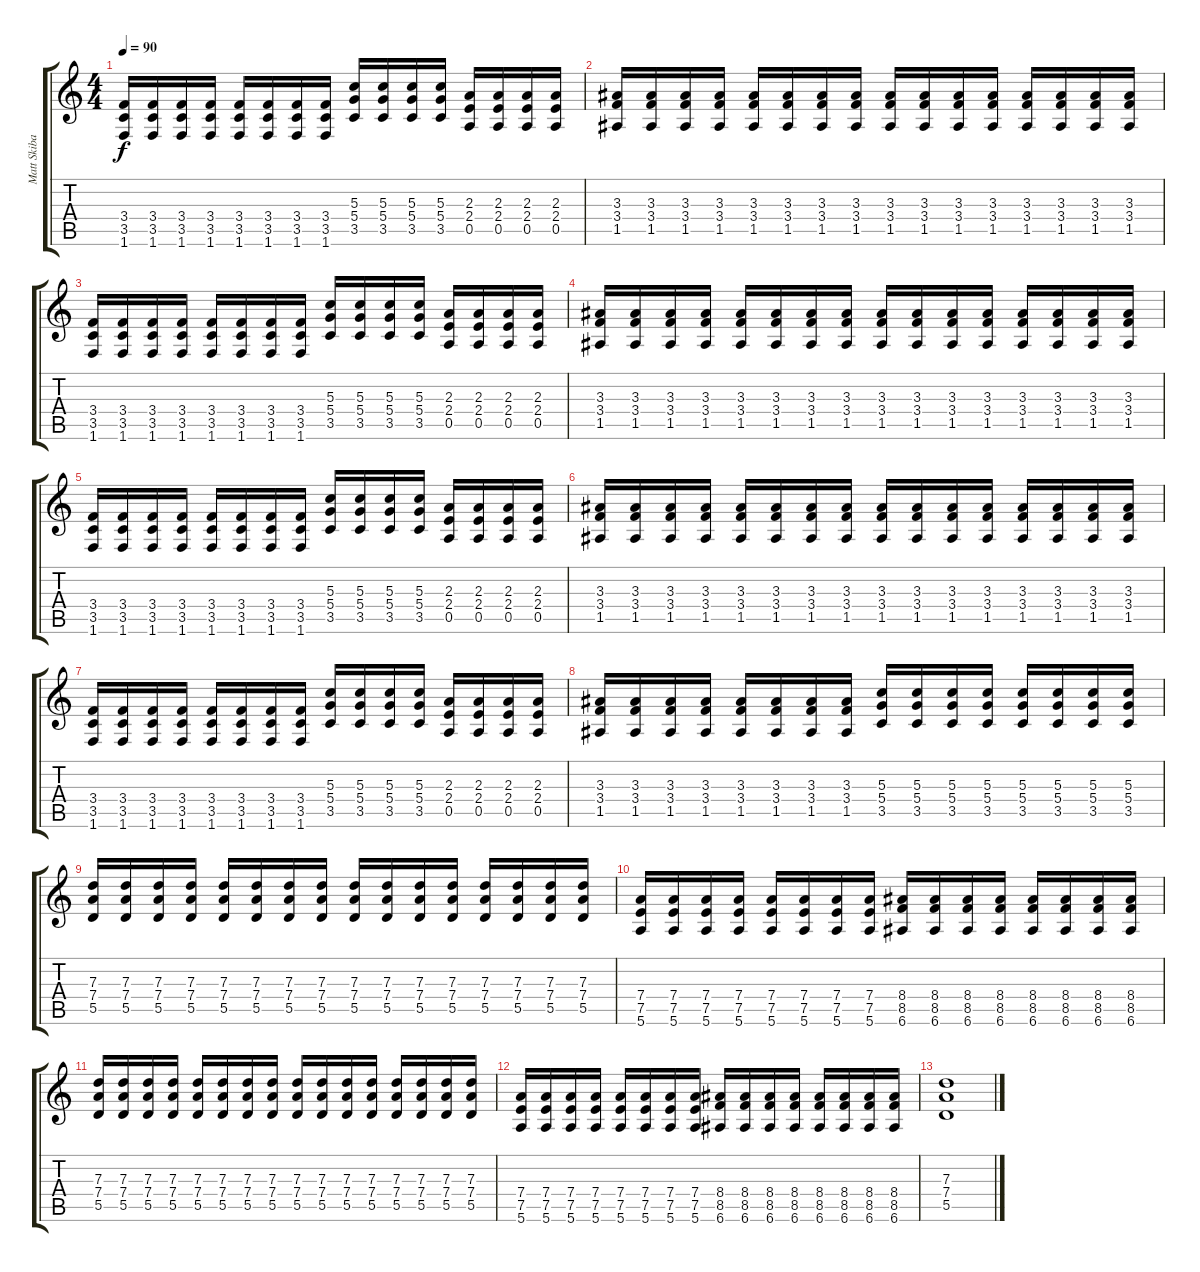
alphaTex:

\track ("Matt Skiba" "Matt Skiba") {instrument distortionguitar}
\staff {score tabs}
\tuning (E4 B3 G3 D3 A2 E2) {hide}
\ts (4 4)
\tempo 90
\clef g2
\ks c
(3.4 3.5 1.6).16{dy f volume 13} (3.4 3.5 1.6).16 (3.4 3.5 1.6).16 (3.4 3.5 1.6).16 (3.4 3.5 1.6).16 (3.4 3.5 1.6).16 (3.4 3.5 1.6).16 (3.4 3.5 1.6).16 (5.3 5.4 3.5).16 (5.3 5.4 3.5).16 (5.3 5.4 3.5).16 (5.3 5.4 3.5).16 (2.3 2.4 0.5).16 (2.3 2.4 0.5).16 (2.3 2.4 0.5).16 (2.3 2.4 0.5).16 |
(3.3 3.4 1.5).16 (3.3 3.4 1.5).16 (3.3 3.4 1.5).16 (3.3 3.4 1.5).16 (3.3 3.4 1.5).16 (3.3 3.4 1.5).16 (3.3 3.4 1.5).16 (3.3 3.4 1.5).16 (3.3 3.4 1.5).16 (3.3 3.4 1.5).16 (3.3 3.4 1.5).16 (3.3 3.4 1.5).16 (3.3 3.4 1.5).16 (3.3 3.4 1.5).16 (3.3 3.4 1.5).16 (3.3 3.4 1.5).16 |
(3.4 3.5 1.6).16 (3.4 3.5 1.6).16 (3.4 3.5 1.6).16 (3.4 3.5 1.6).16 (3.4 3.5 1.6).16 (3.4 3.5 1.6).16 (3.4 3.5 1.6).16 (3.4 3.5 1.6).16 (5.3 5.4 3.5).16 (5.3 5.4 3.5).16 (5.3 5.4 3.5).16 (5.3 5.4 3.5).16 (2.3 2.4 0.5).16 (2.3 2.4 0.5).16 (2.3 2.4 0.5).16 (2.3 2.4 0.5).16 |
(3.3 3.4 1.5).16 (3.3 3.4 1.5).16 (3.3 3.4 1.5).16 (3.3 3.4 1.5).16 (3.3 3.4 1.5).16 (3.3 3.4 1.5).16 (3.3 3.4 1.5).16 (3.3 3.4 1.5).16 (3.3 3.4 1.5).16 (3.3 3.4 1.5).16 (3.3 3.4 1.5).16 (3.3 3.4 1.5).16 (3.3 3.4 1.5).16 (3.3 3.4 1.5).16 (3.3 3.4 1.5).16 (3.3 3.4 1.5).16 |
(3.4 3.5 1.6).16 (3.4 3.5 1.6).16 (3.4 3.5 1.6).16 (3.4 3.5 1.6).16 (3.4 3.5 1.6).16 (3.4 3.5 1.6).16 (3.4 3.5 1.6).16 (3.4 3.5 1.6).16 (5.3 5.4 3.5).16 (5.3 5.4 3.5).16 (5.3 5.4 3.5).16 (5.3 5.4 3.5).16 (2.3 2.4 0.5).16 (2.3 2.4 0.5).16 (2.3 2.4 0.5).16 (2.3 2.4 0.5).16 |
(3.3 3.4 1.5).16 (3.3 3.4 1.5).16 (3.3 3.4 1.5).16 (3.3 3.4 1.5).16 (3.3 3.4 1.5).16 (3.3 3.4 1.5).16 (3.3 3.4 1.5).16 (3.3 3.4 1.5).16 (3.3 3.4 1.5).16 (3.3 3.4 1.5).16 (3.3 3.4 1.5).16 (3.3 3.4 1.5).16 (3.3 3.4 1.5).16 (3.3 3.4 1.5).16 (3.3 3.4 1.5).16 (3.3 3.4 1.5).16 |
(3.4 3.5 1.6).16 (3.4 3.5 1.6).16 (3.4 3.5 1.6).16 (3.4 3.5 1.6).16 (3.4 3.5 1.6).16 (3.4 3.5 1.6).16 (3.4 3.5 1.6).16 (3.4 3.5 1.6).16 (5.3 5.4 3.5).16 (5.3 5.4 3.5).16 (5.3 5.4 3.5).16 (5.3 5.4 3.5).16 (2.3 2.4 0.5).16 (2.3 2.4 0.5).16 (2.3 2.4 0.5).16 (2.3 2.4 0.5).16 |
(3.3 3.4 1.5).16 (3.3 3.4 1.5).16 (3.3 3.4 1.5).16 (3.3 3.4 1.5).16 (3.3 3.4 1.5).16 (3.3 3.4 1.5).16 (3.3 3.4 1.5).16 (3.3 3.4 1.5).16 (5.3 5.4 3.5).16 (5.3 5.4 3.5).16 (5.3 5.4 3.5).16 (5.3 5.4 3.5).16 (5.3 5.4 3.5).16 (5.3 5.4 3.5).16 (5.3 5.4 3.5).16 (5.3 5.4 3.5).16 |
(7.3 7.4 5.5).16 (7.3 7.4 5.5).16 (7.3 7.4 5.5).16 (7.3 7.4 5.5).16 (7.3 7.4 5.5).16 (7.3 7.4 5.5).16 (7.3 7.4 5.5).16 (7.3 7.4 5.5).16 (7.3 7.4 5.5).16 (7.3 7.4 5.5).16 (7.3 7.4 5.5).16 (7.3 7.4 5.5).16 (7.3 7.4 5.5).16 (7.3 7.4 5.5).16 (7.3 7.4 5.5).16 (7.3 7.4 5.5).16 |
(7.4 7.5 5.6).16 (7.4 7.5 5.6).16 (7.4 7.5 5.6).16 (7.4 7.5 5.6).16 (7.4 7.5 5.6).16 (7.4 7.5 5.6).16 (7.4 7.5 5.6).16 (7.4 7.5 5.6).16 (8.4 8.5 6.6).16 (8.4 8.5 6.6).16 (8.4 8.5 6.6).16 (8.4 8.5 6.6).16 (8.4 8.5 6.6).16 (8.4 8.5 6.6).16 (8.4 8.5 6.6).16 (8.4 8.5 6.6).16 |
(7.3 7.4 5.5).16 (7.3 7.4 5.5).16 (7.3 7.4 5.5).16 (7.3 7.4 5.5).16 (7.3 7.4 5.5).16 (7.3 7.4 5.5).16 (7.3 7.4 5.5).16 (7.3 7.4 5.5).16 (7.3 7.4 5.5).16 (7.3 7.4 5.5).16 (7.3 7.4 5.5).16 (7.3 7.4 5.5).16 (7.3 7.4 5.5).16 (7.3 7.4 5.5).16 (7.3 7.4 5.5).16 (7.3 7.4 5.5).16 |
(7.4 7.5 5.6).16 (7.4 7.5 5.6).16 (7.4 7.5 5.6).16 (7.4 7.5 5.6).16 (7.4 7.5 5.6).16 (7.4 7.5 5.6).16 (7.4 7.5 5.6).16 (7.4 7.5 5.6).16 (8.4 8.5 6.6).16 (8.4 8.5 6.6).16 (8.4 8.5 6.6).16 (8.4 8.5 6.6).16 (8.4 8.5 6.6).16 (8.4 8.5 6.6).16 (8.4 8.5 6.6).16 (8.4 8.5 6.6).16 |
(7.3 7.4 5.5).1{volume 0}
